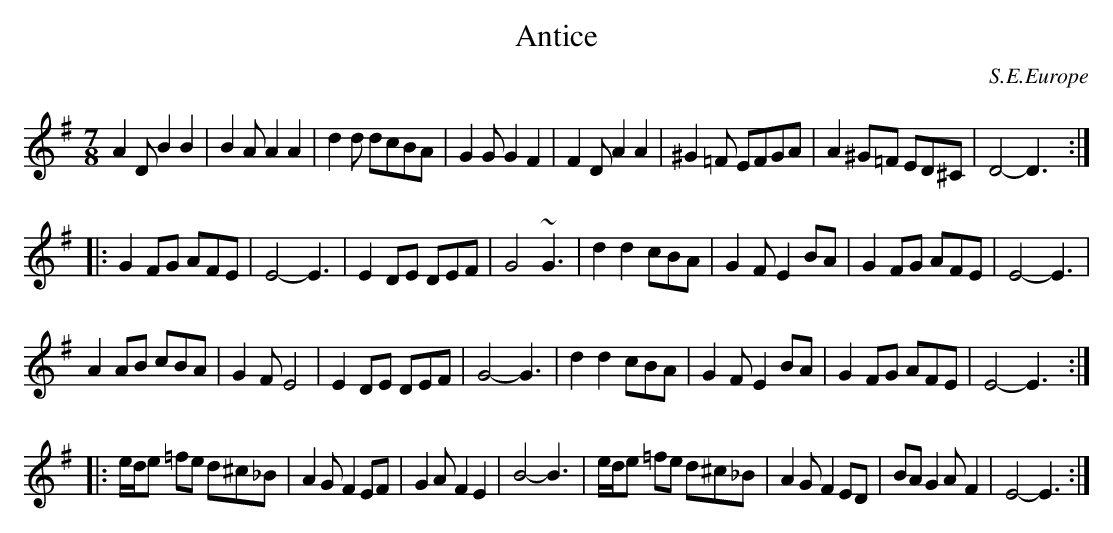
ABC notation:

X:1
T:Antice
O:S.E.Europe
M:7/8
K:DMix
A2D B2B2 | B2A A2A2 | d2d dcBA | G2G G2F2 |\
F2D A2A2 | ^G2=F EFGA | A2^G=F ED^C | D4-D3 :|
|:[K:Em]\
 G2FG AFE | E4-E3 | E2DE DEF | G4~G3 |\
d2d2 cBA | G2F E2BA | G2FG AFE | E4-E3 |
A2AB cBA | G2F E4 | E2DE DEF | G4-G3 |\
d2d2 cBA | G2F E2BA | G2FG AFE | E4-E3 :|
|: e/2d/2e =fe d^c_B | A2G F2EF | \
G2A F2E2 | B4-B3 | e/2d/2e =fe d^c_B |\
A2G F2 ED | BA G2AF2 | E4-E3:|
